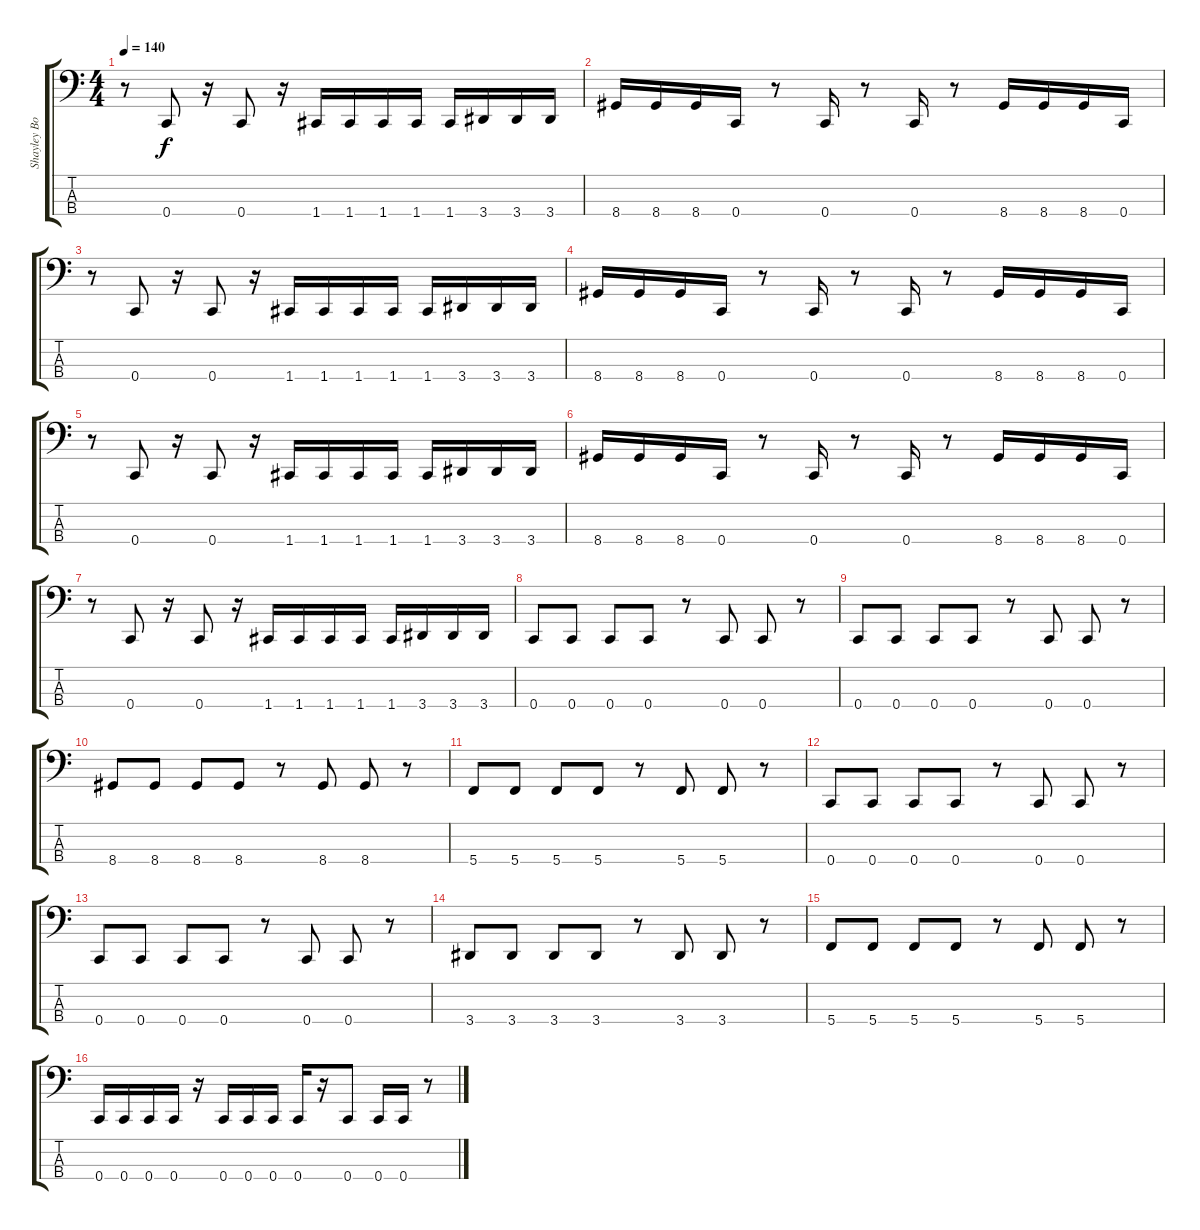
\track ("Shayley Bourget" "Shayley Bo") {instrument electricbasspick}
\staff {score tabs}
\tuning (F2 C2 G1 C1) {hide}
\ts (4 4)
\tempo 140
\clef f4
\ks c
r.8{dy f} 0.4.8 r.16 0.4.8 r.16 1.4.16 1.4.16 1.4.16 1.4.16 1.4.16 3.4.16 3.4.16 3.4.16 |
8.4.16 8.4.16 8.4.16 0.4.16 r.8 0.4.16 r.8 0.4.16 r.8 8.4.16 8.4.16 8.4.16 0.4.16 |
r.8 0.4.8 r.16 0.4.8 r.16 1.4.16 1.4.16 1.4.16 1.4.16 1.4.16 3.4.16 3.4.16 3.4.16 |
8.4.16 8.4.16 8.4.16 0.4.16 r.8 0.4.16 r.8 0.4.16 r.8 8.4.16 8.4.16 8.4.16 0.4.16 |
r.8 0.4.8 r.16 0.4.8 r.16 1.4.16 1.4.16 1.4.16 1.4.16 1.4.16 3.4.16 3.4.16 3.4.16 |
8.4.16 8.4.16 8.4.16 0.4.16 r.8 0.4.16 r.8 0.4.16 r.8 8.4.16 8.4.16 8.4.16 0.4.16 |
r.8 0.4.8 r.16 0.4.8 r.16 1.4.16 1.4.16 1.4.16 1.4.16 1.4.16 3.4.16 3.4.16 3.4.16 |
0.4.8 0.4.8 0.4.8 0.4.8 r.8 0.4.8 0.4.8 r.8 |
0.4.8 0.4.8 0.4.8 0.4.8 r.8 0.4.8 0.4.8 r.8 |
8.4.8 8.4.8 8.4.8 8.4.8 r.8 8.4.8 8.4.8 r.8 |
5.4.8 5.4.8 5.4.8 5.4.8 r.8 5.4.8 5.4.8 r.8 |
0.4.8 0.4.8 0.4.8 0.4.8 r.8 0.4.8 0.4.8 r.8 |
0.4.8 0.4.8 0.4.8 0.4.8 r.8 0.4.8 0.4.8 r.8 |
3.4.8 3.4.8 3.4.8 3.4.8 r.8 3.4.8 3.4.8 r.8 |
5.4.8 5.4.8 5.4.8 5.4.8 r.8 5.4.8 5.4.8 r.8 |
0.4.16 0.4.16 0.4.16 0.4.16 r.16 0.4.16 0.4.16 0.4.16 0.4.16 r.16 0.4.8 0.4.16 0.4.16 r.8
